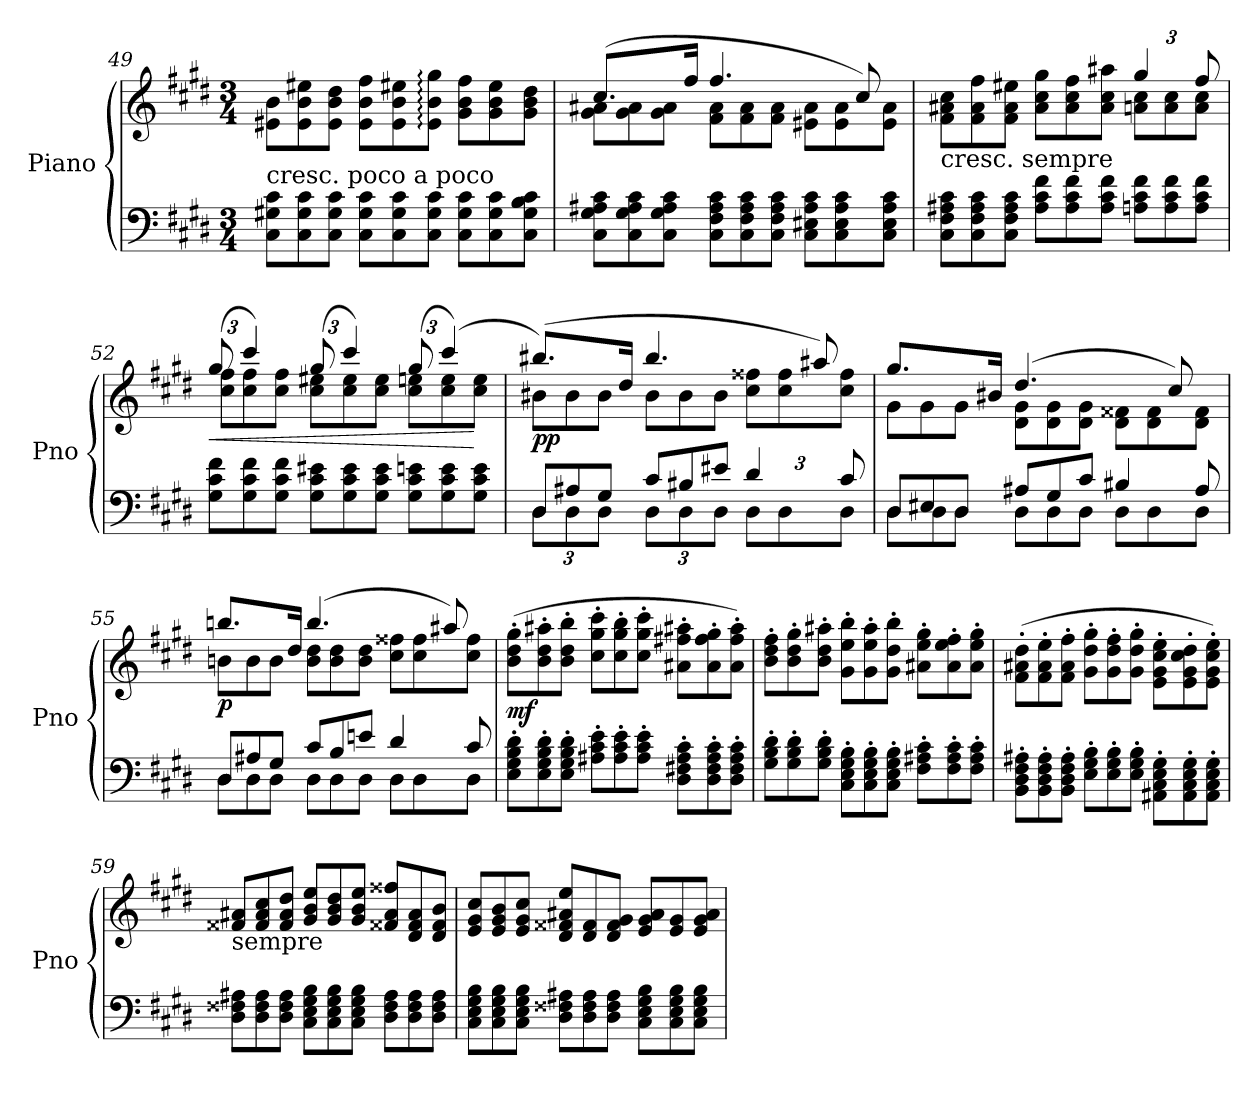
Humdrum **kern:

**kern	**kern	**dynam
*part1	*part1	*part1
*staff2	*staff1	*staff1/2
*I"Piano	*	*
*I'Pno	*	*
*clefF4	*clefG2	*
*k[f#c#g#d#]	*k[f#c#g#d#]	*
*E:	*E:	*
*M3/4	*M3/4	*
*Xtuplet	*Xtuplet	*
=49	=49	=49
!LO:TX:a:t=cresc. poco a poco	!	!
12C#\ 12G#X\ 12c#\L	12e#X\ 12b\L	.
12C#\ 12G#\ 12c#\	12e#\ 12b\ 12ee#X\	.
12C#\ 12G#\ 12c#\J	12e#\ 12b\ 12dd#\J	.
12C#\ 12G#\ 12c#\L	12e#\ 12b\ 12ff#\L	.
12C#\ 12G#\ 12c#\	12e#\ 12b\ 12ee#X\	.
12C#\ 12G#\ 12c#\J	12e#\: 12b\: 12gg#\:J	.
12C#\ 12G#\ 12c#\L	12g#\ 12b\ 12ff#\L	.
12C#\ 12G#\ 12c#\	12g#\ 12b\ 12ee#\	.
12C#\ 12G#\ 12B\ 12c#\J	12g#\ 12b\ 12dd#\J	.
=50	=50	=50
*	*^	*
12C#\ 12G#\ 12A#X\ 12c#\L	(8.cc#/L	12g#\ 12a#X\L	.
12C#\ 12G#\ 12A#\ 12c#\	.	12g#\ 12a#\	.
12C#\ 12G#\ 12A#\ 12c#\J	.	12g#\ 12a#\J	.
.	16ff#/Jk	.	.
12C#\ 12F#\ 12A#\ 12c#\L	4.ff#/	12f#\ 12a#\L	.
12C#\ 12F#\ 12A#\ 12c#\	.	12f#\ 12a#\	.
12C#\ 12F#\ 12A#\ 12c#\J	.	12f#\ 12a#\J	.
12C#\ 12E#X\ 12A#\ 12c#\L	.	12e#X\ 12a#\L	.
12C#\ 12E#\ 12A#\ 12c#\	.	12e#\ 12a#\	.
.	8cc#/)	.	.
12C#\ 12E#\ 12A#\ 12c#\J	.	12e#\ 12a#\J	.
!!LO:PB:g=z	!!
=51	=51	=51	=51
!	!LO:TX:b:t=cresc. sempre	!	!
12C#\ 12F#\ 12A#X\ 12c#\L	12f#\ 12a#X\ 12cc#\L	2ryy	.
12C#\ 12F#\ 12A#\ 12c#\	12f#\ 12a#\ 12ff#\	.	.
12C#\ 12F#\ 12A#\ 12c#\J	12f#\ 12a#\ 12ee#X\J	.	.
12A#\ 12c#\ 12f#\L	12a#\ 12cc#\ 12gg#\L	.	.
12A#\ 12c#\ 12f#\	12a#\ 12cc#\ 12ff#\	.	.
12A#\ 12c#\ 12f#\J	12a#\ 12cc#\ 12aa#X\J	.	.
*	*tuplet	*	*
*	*Xbrackettup	*Xtuplet	*
12An\ 12c#\ 12f#\L	6gg#/	12an\ 12cc#\L	.
12A\ 12c#\ 12f#\	.	12a\ 12cc#\	.
12A\ 12c#\ 12f#\J	12ff#/	12a\ 12cc#\J	.
=52	=52	=52	=52
*	*tuplet	*	*
!	!	!	!LO:HP:b
*	*	*Xtuplet	*
12G#\ 12c#\ 12f#\L	(12gg#/	12cc#\ 12ff#\L	<
12G#\ 12c#\ 12f#\	6ccc#/)	12cc#\ 12ff#\	.
12G#\ 12c#\ 12f#\J	.	12cc#\ 12ff#\J	.
12G#\ 12c#\ 12e#X\L	(12gg#/	12cc#\ 12ee#X\L	.
12G#\ 12c#\ 12e#\	6ccc#/)	12cc#\ 12ee#\	.
12G#\ 12c#\ 12e#\J	.	12cc#\ 12ee#\J	.
12G#\ 12c#\ 12en\L	(12gg#/	12cc#\ 12een\L	.
12G#\ 12c#\ 12e\	(6ccc#/)	12cc#\ 12ee\	.
12G#\ 12c#\ 12e\J	.	12cc#\ 12ee\J	[
=53	=53	=53	=53
*^	*	*	*
!	!	!	!	!LO:DY:b
12D#/L	12D#\L	(8.bb#X/L)	12b#X\L	pp
12A#X/	12D#\	.	12b#\	.
12G#/J	12D#\J	.	12b#\J	.
.	.	16dd#/Jk	.	.
12c#/L	12D#\L	4.bb#/	12b#\L	.
12B#X/	12D#\	.	12b#\	.
12e#X/J	12D#\J	.	12b#\J	.
*tuplet	*	*	*	*
*Xbrackettup	*Xtuplet	*	*	*
6d#/	12D#\L	.	12cc#\ 12ff##X\L	.
.	12D#\	.	12cc#\ 12ff##\	.
.	.	8aa#X/)	.	.
12c#/	12D#\J	.	12cc#\ 12ff##\J	.
!!LO:LB:g=z	!!
=54	=54	=54	=54	=54
12D#/L	12D#\L	8.gg#/L	12g#\L	.
12E#X/	12D#\	.	12g#\	.
12D#/J	12D#\J	.	12g#\J	.
.	.	16b#X/Jk	.	.
12A#X/L	12D#\L	(4.dd#/	12d#\ 12g#\L	.
12G#/	12D#\	.	12d#\ 12g#\	.
12c#/J	12D#\J	.	12d#\ 12g#\J	.
6B#X/	12D#\L	.	12d#\ 12f##X\L	.
.	12D#\	.	12d#\ 12f##\	.
.	.	8cc#/)	.	.
12A#/	12D#\J	.	12d#\ 12f##\J	.
=55	=55	=55	=55	=55
!	!	!	!	!LO:DY:b
12D#/L	12D#\L	8.bbn/L	12bn\L	p
12A#X/	12D#\	.	12b\	.
12G#/J	12D#\J	.	12b\J	.
.	.	16dd#/Jk	.	.
12c#/L	12D#\L	(4.bb/	12b\ 12dd#\L	.
12B/	12D#\	.	12b\ 12dd#\	.
12en/J	12D#\J	.	12b\ 12dd#\J	.
6d#/	12D#\L	.	12cc#\ 12ff##X\L	.
.	12D#\	.	12cc#\ 12ff##\	.
.	.	8aa#X/)	.	.
12c#/	12D#\J	.	12cc#\ 12ff##\J	.
=56	=56	=56	=56	=56
!	!	!	!	!LO:DY:b
*v	*v	*	*	*
*	*v	*v	*
12E\' 12G#\' 12B\' 12d#\'L	(12b\' 12dd#\' 12gg#\'L	mf
12E\' 12G#\' 12B\' 12d#\'	12b\' 12dd#\' 12aa#X\'	.
12E\' 12G#\' 12B\' 12d#\'J	12b\' 12dd#\' 12bb\'J	.
12A#X\' 12c#\' 12e\'L	12cc#\' 12gg#\' 12ccc#\'L	.
12A#\' 12c#\' 12e\'	12cc#\' 12gg#\' 12bb\'	.
12A#\' 12c#\' 12e\'J	12cc#\' 12gg#\' 12ccc#\'J	.
12D#\' 12F#X\' 12A#\' 12c#\'L	12a#X\' 12ff#X\' 12aa#X\'L	.
12D#\' 12F#\' 12A#\' 12c#\'	12a#\' 12ff#\' 12gg#\'	.
12D#\' 12F#\' 12A#\' 12c#\'J	12a#\' 12ff#\' 12aa#\'J)	.
!!LO:LB:g=z
=57	=57	=57
12G#\' 12B\' 12d#\'L	12b\' 12dd#\' 12ff#\'L	.
12G#\' 12B\' 12d#\'	12b\' 12dd#\' 12gg#\'	.
12G#\' 12B\' 12d#\'J	12b\' 12dd#\' 12aa#X\'J	.
12C#\' 12E\' 12G#\' 12B\'L	12g#\' 12ee\' 12bb\'L	.
12C#\' 12E\' 12G#\' 12B\'	12g#\' 12ee\' 12aa#\'	.
12C#\' 12E\' 12G#\' 12B\'J	12g#\' 12dd#\' 12bb\'J	.
12F#\' 12A#X\' 12c#\'L	12a#X\' 12ee\' 12gg#\'L	.
12F#\' 12A#\' 12c#\'	12a#\' 12ee\' 12ff#\'	.
12F#\' 12A#\' 12c#\'J	12a#\' 12ee\' 12gg#\'J	.
=58	=58	=58
12BB\' 12D#\' 12F#\' 12A#X\'L	(12f#\' 12a#X\' 12dd#\'L	.
12BB\' 12D#\' 12F#\' 12A#\'	12f#\' 12a#\' 12ee\'	.
12BB\' 12D#\' 12F#\' 12A#\'J	12f#\' 12a#\' 12ff#\'J	.
12E\' 12G#\' 12B\'L	12g#\' 12dd#\' 12gg#\'L	.
12E\' 12G#\' 12B\'	12g#\' 12dd#\' 12ff#\'	.
12E\' 12G#\' 12B\'J	12g#\' 12dd#\' 12gg#\'J	.
12AA#X\' 12C#\' 12E\' 12G#\'L	12e\' 12g#\' 12cc#\' 12ee\'L	.
12AA#\' 12C#\' 12E\' 12G#\'	12e\' 12g#\' 12cc#\' 12dd#\'	.
12AA#\' 12C#\' 12E\' 12G#\'J	12e\' 12g#\' 12cc#\' 12ee\'J)	.
=59	=59	=59
!	!LO:TX:b:t=sempre	!
12D#\ 12F##X\ 12A#X\L	12f##X/ 12a#X/L	.
12D#\ 12F##\ 12A#\	12f##/ 12a#/ 12cc#/	.
12D#\ 12F##\ 12A#\J	12f##/ 12a#/ 12dd#/J	.
12C#\ 12E\ 12G#\ 12B\L	12g#/ 12b/ 12ee/L	.
12C#\ 12E\ 12G#\ 12B\	12g#/ 12b/ 12dd#/	.
12C#\ 12E\ 12G#\ 12B\J	12g#/ 12b/ 12ee/J	.
12D#\ 12F##\ 12A#\L	12f##X/ 12a#/ 12ff##X/L	.
12D#\ 12F##\ 12A#\	12d#/ 12f##/ 12a#/	.
12D#\ 12F##\ 12A#\J	12d#/ 12f##/ 12b/J	.
=60	=60	=60
12C#\ 12E\ 12G#\ 12B\L	12e/ 12g#/ 12cc#/L	.
12C#\ 12E\ 12G#\ 12B\	12e/ 12g#/ 12b/	.
12C#\ 12E\ 12G#\ 12B\J	12e/ 12g#/ 12cc#/J	.
12D#\ 12F##X\ 12A#X\L	12d#/ 12f##X/ 12a#X/ 12ee/L	.
12D#\ 12F##\ 12A#\	12d#/ 12f##/	.
12D#\ 12F##\ 12A#\J	12d#/ 12f##/ 12g#/J	.
12C#\ 12E\ 12G#\ 12B\L	12e/ 12g#/ 12a#/L	.
12C#\ 12E\ 12G#\ 12B\	12e/ 12g#/	.
12C#\ 12E\ 12G#\ 12B\J	12e/ 12g#/ 12a#/J	.
=	=	=
*-	*-	*-
